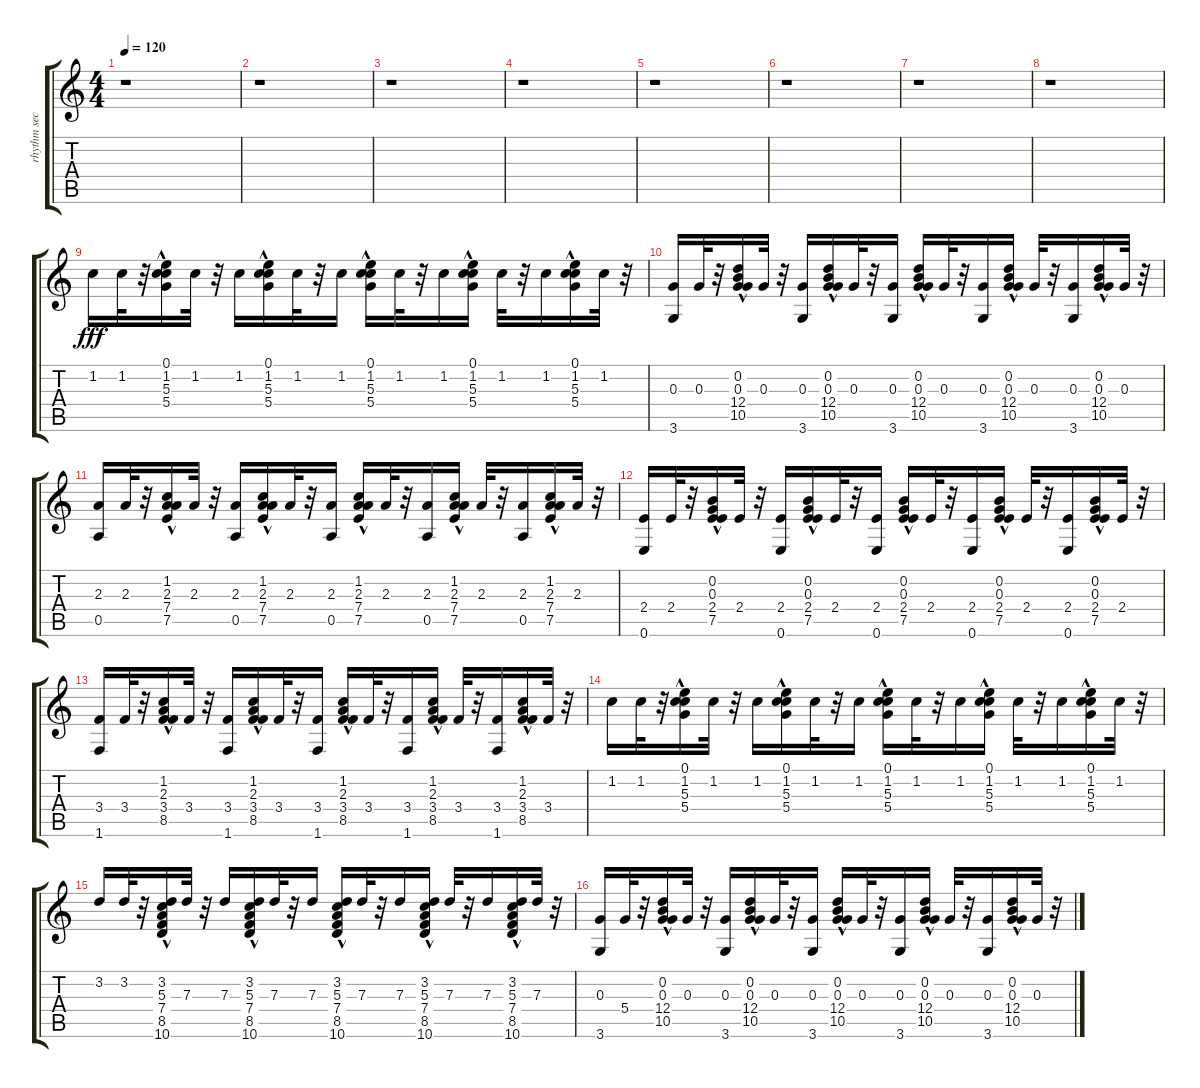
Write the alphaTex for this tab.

\track ("rhythm section" "rhythm sec") {instrument synthbass1}
\staff {score tabs}
\tuning (E4 B3 G3 D3 A2 E2) {hide}
\ts (4 4)
\tempo 120
\clef g2
\ks c
r.1{dy fff instrument synthbass1} |
r.1 |
r.1 |
r.1 |
r.1 |
r.1 |
r.1 |
r.1 |
1.2.16 1.2.32 r.32 (0.1{hac} 1.2 5.3 5.4{hac}).16 1.2.32 r.32 1.2.16 (0.1{hac} 1.2 5.3 5.4{hac}).16 1.2.32 r.32 1.2.16 (0.1{hac} 1.2 5.3 5.4{hac}).16 1.2.32 r.32 1.2.16 (0.1{hac} 1.2 5.3 5.4{hac}).16 1.2.32 r.32 1.2.16 (0.1{hac} 1.2 5.3 5.4{hac}).16 1.2.32 r.32 |
(0.3 3.6).16 0.3.32 r.32 (0.2{hac} 0.3 12.4{hac} 10.5).16 0.3.32 r.32 (0.3 3.6).16 (0.2{hac} 0.3 12.4{hac} 10.5).16 0.3.32 r.32 (0.3 3.6).16 (0.2{hac} 0.3 12.4{hac} 10.5).16 0.3.32 r.32 (0.3 3.6).16 (0.2{hac} 0.3 12.4{hac} 10.5).16 0.3.32 r.32 (0.3 3.6).16 (0.2{hac} 0.3 12.4{hac} 10.5).16 0.3.32 r.32 |
(2.3 0.5).16 2.3.32 r.32 (1.2{hac} 2.3 7.4 7.5{hac}).16 2.3.32 r.32 (2.3 0.5).16 (1.2{hac} 2.3 7.4 7.5{hac}).16 2.3.32 r.32 (2.3 0.5).16 (1.2{hac} 2.3 7.4 7.5{hac}).16 2.3.32 r.32 (2.3 0.5).16 (1.2{hac} 2.3 7.4 7.5{hac}).16 2.3.32 r.32 (2.3 0.5).16 (1.2{hac} 2.3 7.4 7.5{hac}).16 2.3.32 r.32 |
(2.4 0.6).16 2.4.32 r.32 (0.2{hac} 0.3{hac} 2.4 7.5).16 2.4.32 r.32 (2.4 0.6).16 (0.2{hac} 0.3{hac} 2.4 7.5).16 2.4.32 r.32 (2.4 0.6).16 (0.2{hac} 0.3{hac} 2.4 7.5).16 2.4.32 r.32 (2.4 0.6).16 (0.2{hac} 0.3{hac} 2.4 7.5).16 2.4.32 r.32 (2.4 0.6).16 (0.2{hac} 0.3{hac} 2.4 7.5).16 2.4.32 r.32 |
(3.4 1.6).16 3.4.32 r.32 (1.2{hac} 2.3{hac} 3.4 8.5).16 3.4.32 r.32 (3.4 1.6).16 (1.2{hac} 2.3{hac} 3.4 8.5).16 3.4.32 r.32 (3.4 1.6).16 (1.2{hac} 2.3{hac} 3.4 8.5).16 3.4.32 r.32 (3.4 1.6).16 (1.2{hac} 2.3{hac} 3.4 8.5).16 3.4.32 r.32 (3.4 1.6).16 (1.2{hac} 2.3{hac} 3.4 8.5).16 3.4.32 r.32 |
1.2.16 1.2.32 r.32 (0.1{hac} 1.2 5.3 5.4{hac}).16 1.2.32 r.32 1.2.16 (0.1{hac} 1.2 5.3 5.4{hac}).16 1.2.32 r.32 1.2.16 (0.1{hac} 1.2 5.3 5.4{hac}).16 1.2.32 r.32 1.2.16 (0.1{hac} 1.2 5.3 5.4{hac}).16 1.2.32 r.32 1.2.16 (0.1{hac} 1.2 5.3 5.4{hac}).16 1.2.32 r.32 |
3.2.16 3.2.32 r.32 (3.2 5.3{hac} 7.4{hac} 8.5{hac} 10.6{hac}).16 7.3.32 r.32 7.3.16 (3.2 5.3{hac} 7.4{hac} 8.5{hac} 10.6{hac}).16 7.3.32 r.32 7.3.16 (3.2 5.3{hac} 7.4{hac} 8.5{hac} 10.6{hac}).16 7.3.32 r.32 7.3.16 (3.2 5.3{hac} 7.4{hac} 8.5{hac} 10.6{hac}).16 7.3.32 r.32 7.3.16 (3.2 5.3{hac} 7.4{hac} 8.5{hac} 10.6{hac}).16 7.3.32 r.32 |
(0.3 3.6).16 5.4.32 r.32 (0.2{hac} 0.3 12.4{hac} 10.5).16 0.3.32 r.32 (0.3 3.6).16 (0.2{hac} 0.3 12.4{hac} 10.5).16 0.3.32 r.32 (0.3 3.6).16 (0.2{hac} 0.3 12.4{hac} 10.5).16 0.3.32 r.32 (0.3 3.6).16 (0.2{hac} 0.3 12.4{hac} 10.5).16 0.3.32 r.32 (0.3 3.6).16 (0.2{hac} 0.3 12.4{hac} 10.5).16 0.3.32 r.32
